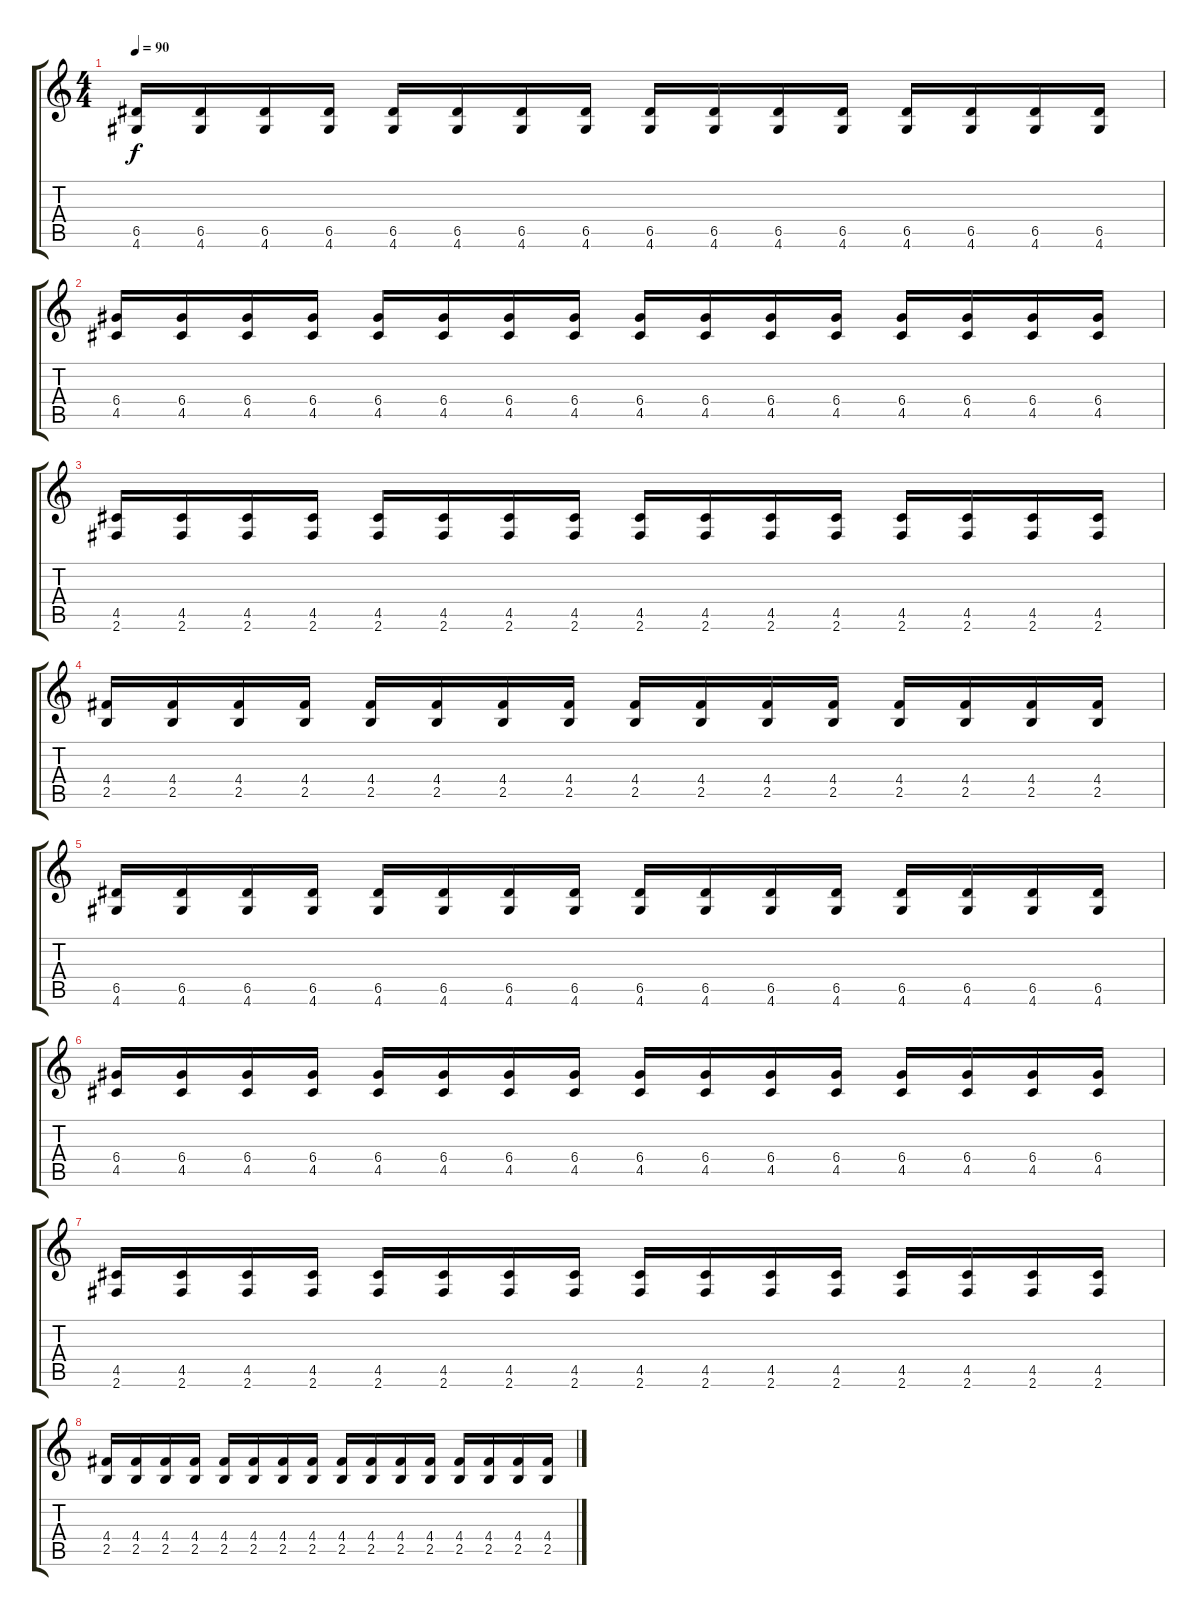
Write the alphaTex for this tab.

\track "" {instrument distortionguitar}
\staff {score tabs}
\tuning (E4 B3 G3 D3 A2 E2) {hide}
\ts (4 4)
\tempo 90
\clef g2
\ks c
(6.5 4.6).16{dy f} (6.5 4.6).16 (6.5 4.6).16 (6.5 4.6).16 (6.5 4.6).16 (6.5 4.6).16 (6.5 4.6).16 (6.5 4.6).16 (6.5 4.6).16 (6.5 4.6).16 (6.5 4.6).16 (6.5 4.6).16 (6.5 4.6).16 (6.5 4.6).16 (6.5 4.6).16 (6.5 4.6).16 |
(6.4 4.5).16 (6.4 4.5).16 (6.4 4.5).16 (6.4 4.5).16 (6.4 4.5).16 (6.4 4.5).16 (6.4 4.5).16 (6.4 4.5).16 (6.4 4.5).16 (6.4 4.5).16 (6.4 4.5).16 (6.4 4.5).16 (6.4 4.5).16 (6.4 4.5).16 (6.4 4.5).16 (6.4 4.5).16 |
(4.5 2.6).16 (4.5 2.6).16 (4.5 2.6).16 (4.5 2.6).16 (4.5 2.6).16 (4.5 2.6).16 (4.5 2.6).16 (4.5 2.6).16 (4.5 2.6).16 (4.5 2.6).16 (4.5 2.6).16 (4.5 2.6).16 (4.5 2.6).16 (4.5 2.6).16 (4.5 2.6).16 (4.5 2.6).16 |
(4.4 2.5).16 (4.4 2.5).16 (4.4 2.5).16 (4.4 2.5).16 (4.4 2.5).16 (4.4 2.5).16 (4.4 2.5).16 (4.4 2.5).16 (4.4 2.5).16 (4.4 2.5).16 (4.4 2.5).16 (4.4 2.5).16 (4.4 2.5).16 (4.4 2.5).16 (4.4 2.5).16 (4.4 2.5).16 |
(6.5 4.6).16 (6.5 4.6).16 (6.5 4.6).16 (6.5 4.6).16 (6.5 4.6).16 (6.5 4.6).16 (6.5 4.6).16 (6.5 4.6).16 (6.5 4.6).16 (6.5 4.6).16 (6.5 4.6).16 (6.5 4.6).16 (6.5 4.6).16 (6.5 4.6).16 (6.5 4.6).16 (6.5 4.6).16 |
(6.4 4.5).16 (6.4 4.5).16 (6.4 4.5).16 (6.4 4.5).16 (6.4 4.5).16 (6.4 4.5).16 (6.4 4.5).16 (6.4 4.5).16 (6.4 4.5).16 (6.4 4.5).16 (6.4 4.5).16 (6.4 4.5).16 (6.4 4.5).16 (6.4 4.5).16 (6.4 4.5).16 (6.4 4.5).16 |
(4.5 2.6).16 (4.5 2.6).16 (4.5 2.6).16 (4.5 2.6).16 (4.5 2.6).16 (4.5 2.6).16 (4.5 2.6).16 (4.5 2.6).16 (4.5 2.6).16 (4.5 2.6).16 (4.5 2.6).16 (4.5 2.6).16 (4.5 2.6).16 (4.5 2.6).16 (4.5 2.6).16 (4.5 2.6).16 |
(4.4 2.5).16 (4.4 2.5).16 (4.4 2.5).16 (4.4 2.5).16 (4.4 2.5).16 (4.4 2.5).16 (4.4 2.5).16 (4.4 2.5).16 (4.4 2.5).16 (4.4 2.5).16 (4.4 2.5).16 (4.4 2.5).16 (4.4 2.5).16 (4.4 2.5).16 (4.4 2.5).16 (4.4 2.5).16
